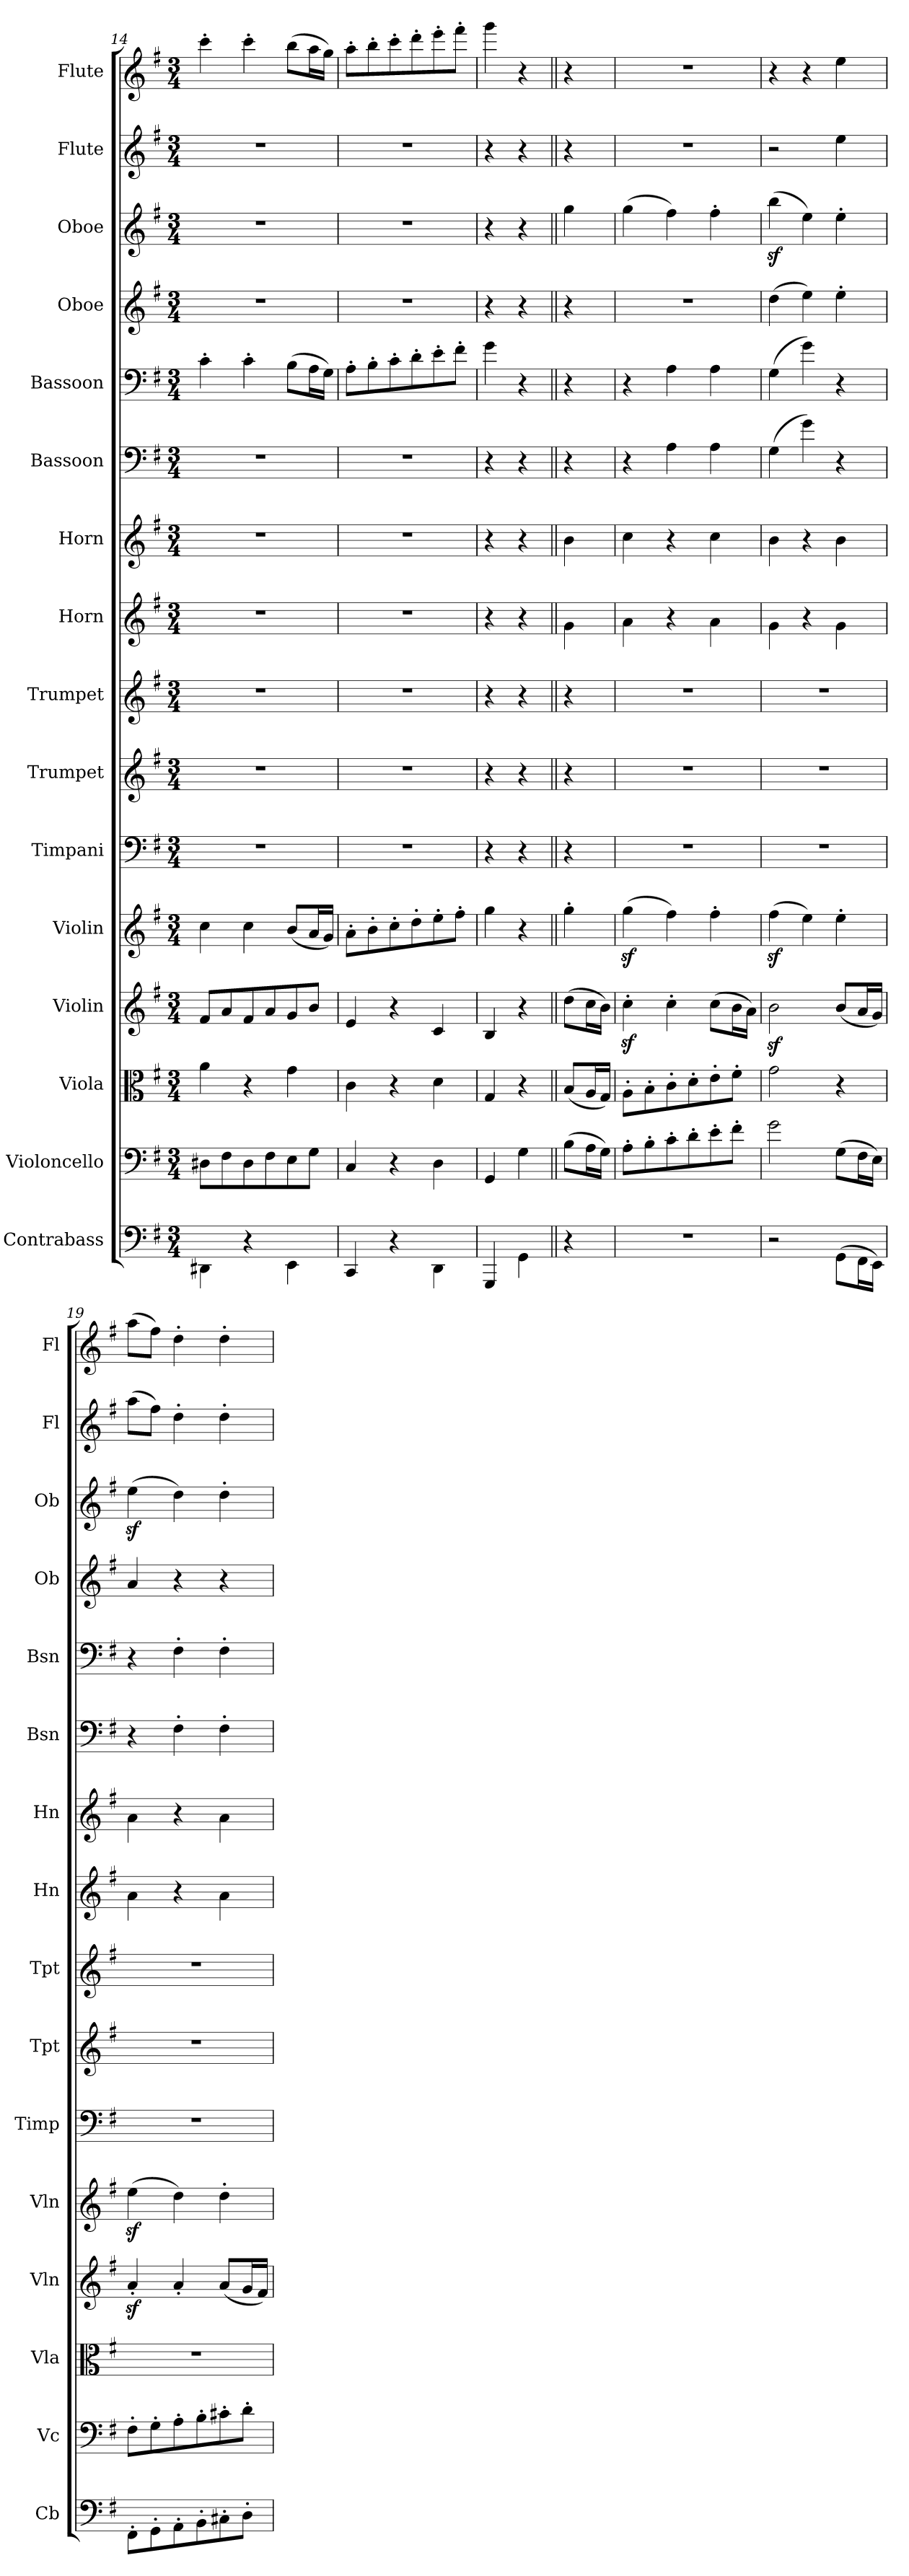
**kern	**kern	**kern	**kern	**kern	**kern	**kern	**kern	**kern	**kern	**kern	**kern	**kern	**kern	**kern	**kern
*part16	*part15	*part14	*part13	*part12	*part11	*part10	*part9	*part8	*part7	*part6	*part5	*part4	*part3	*part2	*part1
*staff16	*staff15	*staff14	*staff13	*staff12	*staff11	*staff10	*staff9	*staff8	*staff7	*staff6	*staff5	*staff4	*staff3	*staff2	*staff1
*I"Contrabass	*I"Violoncello	*I"Viola	*I"Violin	*I"Violin	*I"Timpani	*I"Trumpet	*I"Trumpet	*I"Horn	*I"Horn	*I"Bassoon	*I"Bassoon	*I"Oboe	*I"Oboe	*I"Flute	*I"Flute
*I'Cb	*I'Vc	*I'Vla	*I'Vln	*I'Vln	*I'Timp	*I'Tpt	*I'Tpt	*I'Hn	*I'Hn	*I'Bsn	*I'Bsn	*I'Ob	*I'Ob	*I'Fl	*I'Fl
*clefF4	*clefF4	*clefC3	*clefG2	*clefG2	*clefF4	*clefG2	*clefG2	*clefG2	*clefG2	*clefF4	*clefF4	*clefG2	*clefG2	*clefG2	*clefG2
*k[f#]	*k[f#]	*k[f#]	*k[f#]	*k[f#]	*k[f#]	*k[f#]	*k[f#]	*k[f#]	*k[f#]	*k[f#]	*k[f#]	*k[f#]	*k[f#]	*k[f#]	*k[f#]
*M3/4	*M3/4	*M3/4	*M3/4	*M3/4	*M3/4	*M3/4	*M3/4	*M3/4	*M3/4	*M3/4	*M3/4	*M3/4	*M3/4	*M3/4	*M3/4
=14	=14	=14	=14	=14	=14	=14	=14	=14	=14	=14	=14	=14	=14	=14	=14
4DD#X"\	8D#X\L	4a"\	8f#/L	4cc\	2.r	2.r	2.r	2.r	2.r	2.r	4c'\	2.r	2.r	2.r	4ccc'\
.	8F#\	.	8a/	.	.	.	.	.	.	.	.	.	.	.	.
4r	8D#\	4r	8f#/	4cc\	.	.	.	.	.	.	4c'\	.	.	.	4ccc'\
.	8F#\	.	8a/	.	.	.	.	.	.	.	.	.	.	.	.
4EE"\	8E\	4g"\	8g/	(8b/L	.	.	.	.	.	.	(8B\L	.	.	.	(8bb\L
.	8G\J	.	8b/J	16a/L	.	.	.	.	.	.	16A\L	.	.	.	16aa\L
.	.	.	.	16g/JJ)	.	.	.	.	.	.	16G\JJ)	.	.	.	16gg\JJ)
=15	=15	=15	=15	=15	=15	=15	=15	=15	=15	=15	=15	=15	=15	=15	=15
4CC"/	4C/	4c"\	4e/	8a'\L	2.r	2.r	2.r	2.r	2.r	2.r	8A'\L	2.r	2.r	2.r	8aa'\L
.	.	.	.	8b'\	.	.	.	.	.	.	8B'\	.	.	.	8bb'\
4r	4r	4r	4r	8cc'\	.	.	.	.	.	.	8c'\	.	.	.	8ccc'\
.	.	.	.	8dd'\	.	.	.	.	.	.	8d'\	.	.	.	8ddd'\
4DD"\	4D\	4d"\	4c/	8ee'\	.	.	.	.	.	.	8e'\	.	.	.	8eee'\
.	.	.	.	8ff#'\J	.	.	.	.	.	.	8f#'\J	.	.	.	8fff#'\J
=16	=16	=16	=16	=16	=16	=16	=16	=16	=16	=16	=16	=16	=16	=16	=16
4GGG"/	4GG/	4G"/	4B/	4gg\	4r	4r	4r	4r	4r	4r	4g\	4r	4r	4r	4ggg\
4GG"\	4G\	4r	4r	4r	4r	4r	4r	4r	4r	4r	4r	4r	4r	4r	4r
=||	=||	=||	=||	=||	=||	=||	=||	=||	=||	=||	=||	=||	=||	=||	=||
4r	(8B\L	(8B/L	(8dd\L	4gg'\	4r	4r	4r	4g\	4b\	4r	4r	4r	4gg\	4r	4r
.	16A\L	16A/L	16cc\L	.	.	.	.	.	.	.	.	.	.	.	.
.	16G\JJ)	16G/JJ)	16b\JJ)	.	.	.	.	.	.	.	.	.	.	.	.
=17	=17	=17	=17	=17	=17	=17	=17	=17	=17	=17	=17	=17	=17	=17	=17
2.r	8A'\L	8A'\L	4ccz'\	(4ggz\	2.r	2.r	2.r	4a\	4cc\	4r	4r	2.r	(4gg\	2.r	2.r
.	8B'\	8B'\	.	.	.	.	.	.	.	.	.	.	.	.	.
.	8c'\	8c'\	4cc'\	4ff#\)	.	.	.	4r	4r	4A\	4A\	.	4ff#\)	.	.
.	8d'\	8d'\	.	.	.	.	.	.	.	.	.	.	.	.	.
.	8e'\	8e'\	(8cc\L	4ff#'\	.	.	.	4a\	4cc\	4A\	4A\	.	4ff#'\	.	.
.	8f#'\J	8f#'\J	16b\L	.	.	.	.	.	.	.	.	.	.	.	.
.	.	.	16a\JJ)	.	.	.	.	.	.	.	.	.	.	.	.
=18	=18	=18	=18	=18	=18	=18	=18	=18	=18	=18	=18	=18	=18	=18	=18
2r	2g\	2g\	2bz\	(4ff#z\	2.r	2.r	2.r	4g\	4b\	(4G\	(4G\	(4dd\	(4bbz\	2r	4r
.	.	.	.	4ee\)	.	.	.	4r	4r	4g\)	4g\)	4ee\)	4ee\)	.	4r
(8GG\L	(8G\L	4r	(8b/L	4ee'\	.	.	.	4g\	4b\	4r	4r	4ee'\	4ee'\	4ee\	4ee\
16FF#\L	16F#\L	.	16a/L	.	.	.	.	.	.	.	.	.	.	.	.
16EE\JJ)	16E\JJ)	.	16g/JJ)	.	.	.	.	.	.	.	.	.	.	.	.
=19	=19	=19	=19	=19	=19	=19	=19	=19	=19	=19	=19	=19	=19	=19	=19
8FF#'\L	8F#'\L	2.r	4az'/	(4eez\	2.r	2.r	2.r	4a\	4a\	4r	4r	4a/	(4eez\	(8aa\L	(8aa\L
8GG'\	8G'\	.	.	.	.	.	.	.	.	.	.	.	.	8ff#\J)	8ff#\J)
8AA'\	8A'\	.	4a'/	4dd\)	.	.	.	4r	4r	4F#'\	4F#'\	4r	4dd\)	4dd'\	4dd'\
8BB'\	8B'\	.	.	.	.	.	.	.	.	.	.	.	.	.	.
8C#X'\	8c#X'\	.	(8a/L	4dd'\	.	.	.	4a\	4a\	4F#'\	4F#'\	4r	4dd'\	4dd'\	4dd'\
8D'\J	8d'\J	.	16g/L	.	.	.	.	.	.	.	.	.	.	.	.
.	.	.	16f#/JJ)	.	.	.	.	.	.	.	.	.	.	.	.
=	=	=	=	=	=	=	=	=	=	=	=	=	=	=	=
*-	*-	*-	*-	*-	*-	*-	*-	*-	*-	*-	*-	*-	*-	*-	*-
